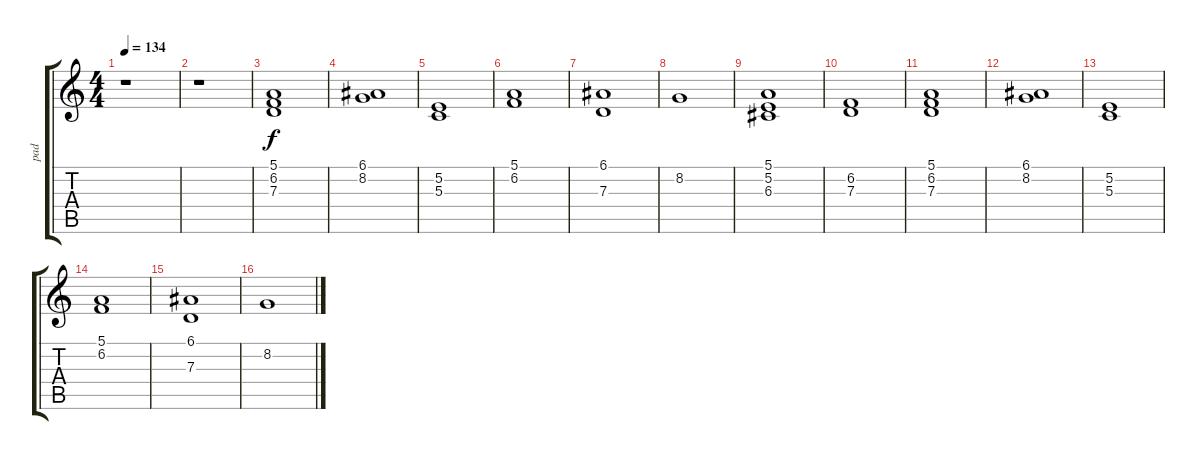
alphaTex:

\track ("pad" "pad") {instrument pad7halo}
\staff {score tabs}
\tuning (E4 B3 G3 D3 A2 E2) {hide}
\ts (4 4)
\tempo 134
\clef g2
\ks c
r.1{dy f} |
r.1 |
(5.1 6.2 7.3).1 |
(6.1 8.2).1 |
(5.2 5.3).1 |
(5.1 6.2).1 |
(6.1 7.3).1 |
8.2.1 |
(5.1 5.2 6.3).1 |
(6.2 7.3).1 |
(5.1 6.2 7.3).1 |
(6.1 8.2).1 |
(5.2 5.3).1 |
(5.1 6.2).1 |
(6.1 7.3).1 |
8.2.1
